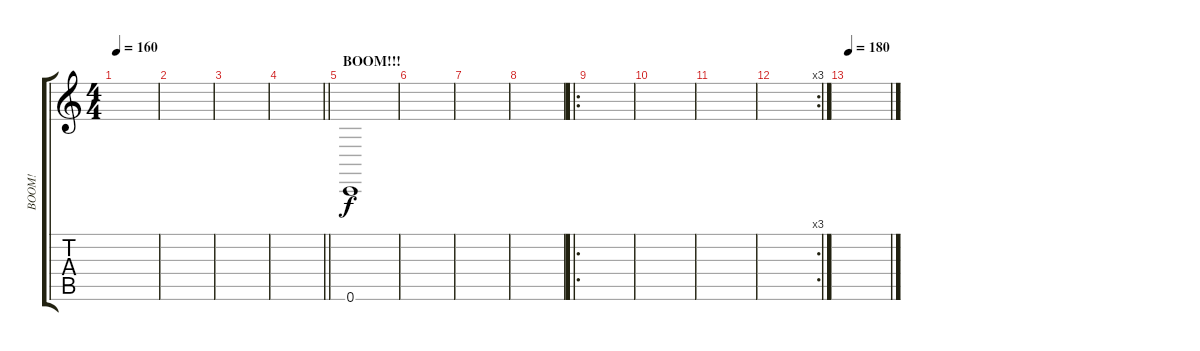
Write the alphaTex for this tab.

\track ("BOOM!" "BOOM!") {instrument timpani}
\staff {score tabs}
\tuning (D4 A3 F3 C3 G2 C2) {hide}
\ts (4 4)
\tempo 160
\clef g2
\ks c
|
|
|
\barLineRight lightlight
|
\section ("" "BOOM!!!")
0.6.1 |
|
|
|
\ro
|
|
|
\rc 3
|
\tempo 180
